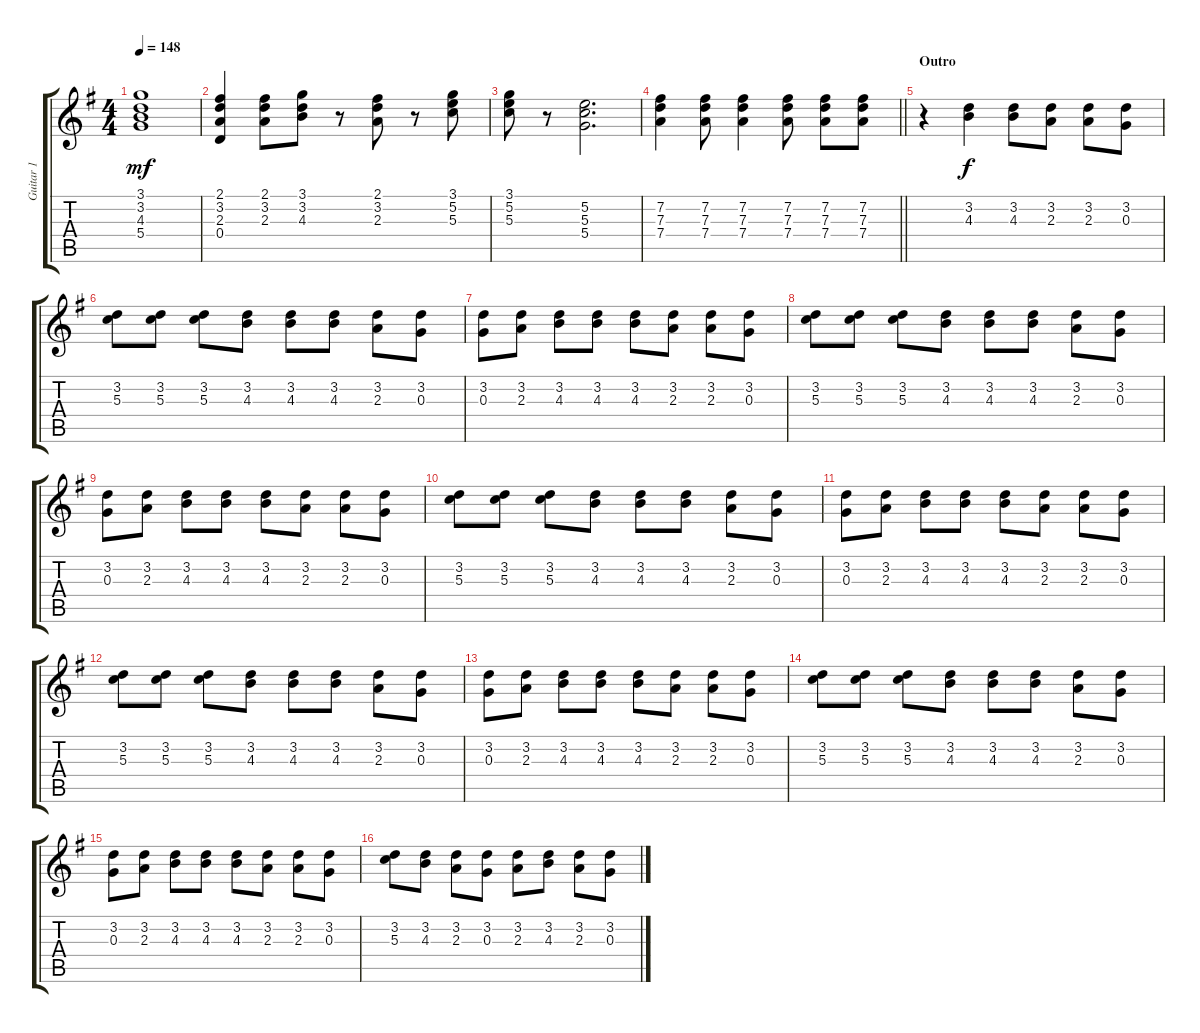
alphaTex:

\track ("Guitar 1" "Guitar 1") {instrument electricguitarclean}
\staff {score tabs}
\tuning (E4 B3 G3 D3 A2 E2) {hide}
\ts (4 4)
\tempo 148
\clef g2
\ks g
(3.1 3.2 4.3 5.4).1{dy mf} |
(2.1 3.2 2.3 0.4).4 (2.1 3.2 2.3).8 (3.1 3.2 4.3).8 r.8 (2.1 3.2 2.3).8 r.8 (3.1 5.2 5.3).8 |
(3.1 5.2 5.3).8 r.8 (5.2 5.3 5.4).2{d} |
\barLineRight lightlight
(7.2 7.3 7.4).4 (7.2 7.3 7.4).8 (7.2 7.3 7.4).4 (7.2 7.3 7.4).8 (7.2 7.3 7.4).8 (7.2 7.3 7.4).8 |
\section ("" "Outro")
r.4 (3.2 4.3).4{dy f} (3.2 4.3).8 (3.2 2.3).8 (3.2 2.3).8 (3.2 0.3).8 |
(3.2 5.3).8 (3.2 5.3).8 (3.2 5.3).8 (3.2 4.3).8 (3.2 4.3).8 (3.2 4.3).8 (3.2 2.3).8 (3.2 0.3).8 |
(3.2 0.3).8 (3.2 2.3).8 (3.2 4.3).8 (3.2 4.3).8 (3.2 4.3).8 (3.2 2.3).8 (3.2 2.3).8 (3.2 0.3).8 |
(3.2 5.3).8 (3.2 5.3).8 (3.2 5.3).8 (3.2 4.3).8 (3.2 4.3).8 (3.2 4.3).8 (3.2 2.3).8 (3.2 0.3).8 |
(3.2 0.3).8 (3.2 2.3).8 (3.2 4.3).8 (3.2 4.3).8 (3.2 4.3).8 (3.2 2.3).8 (3.2 2.3).8 (3.2 0.3).8 |
(3.2 5.3).8 (3.2 5.3).8 (3.2 5.3).8 (3.2 4.3).8 (3.2 4.3).8 (3.2 4.3).8 (3.2 2.3).8 (3.2 0.3).8 |
(3.2 0.3).8 (3.2 2.3).8 (3.2 4.3).8 (3.2 4.3).8 (3.2 4.3).8 (3.2 2.3).8 (3.2 2.3).8 (3.2 0.3).8 |
(3.2 5.3).8 (3.2 5.3).8 (3.2 5.3).8 (3.2 4.3).8 (3.2 4.3).8 (3.2 4.3).8 (3.2 2.3).8 (3.2 0.3).8 |
(3.2 0.3).8 (3.2 2.3).8 (3.2 4.3).8 (3.2 4.3).8 (3.2 4.3).8 (3.2 2.3).8 (3.2 2.3).8 (3.2 0.3).8 |
(3.2 5.3).8 (3.2 5.3).8 (3.2 5.3).8 (3.2 4.3).8 (3.2 4.3).8 (3.2 4.3).8 (3.2 2.3).8 (3.2 0.3).8 |
(3.2 0.3).8 (3.2 2.3).8 (3.2 4.3).8 (3.2 4.3).8 (3.2 4.3).8 (3.2 2.3).8 (3.2 2.3).8 (3.2 0.3).8 |
(3.2 5.3).8 (3.2 4.3).8 (3.2 2.3).8 (3.2 0.3).8 (3.2 2.3).8 (3.2 4.3).8 (3.2 2.3).8 (3.2 0.3).8
